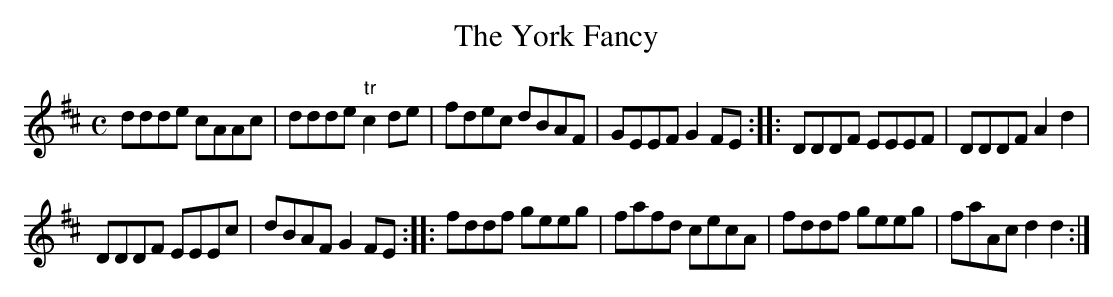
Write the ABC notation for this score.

X:1
T:York Fancy, The
M:C
K:D
ddde cAAc| ddde "tr"c2de| fdec dBAF| GEEF G2FE::\
DDDF EEEF| DDDF A2d2|
DDDF EEEc| dBAF G2FE::\
fddf geeg| fafd cecA| fddf geeg| faAc d2d2:|
